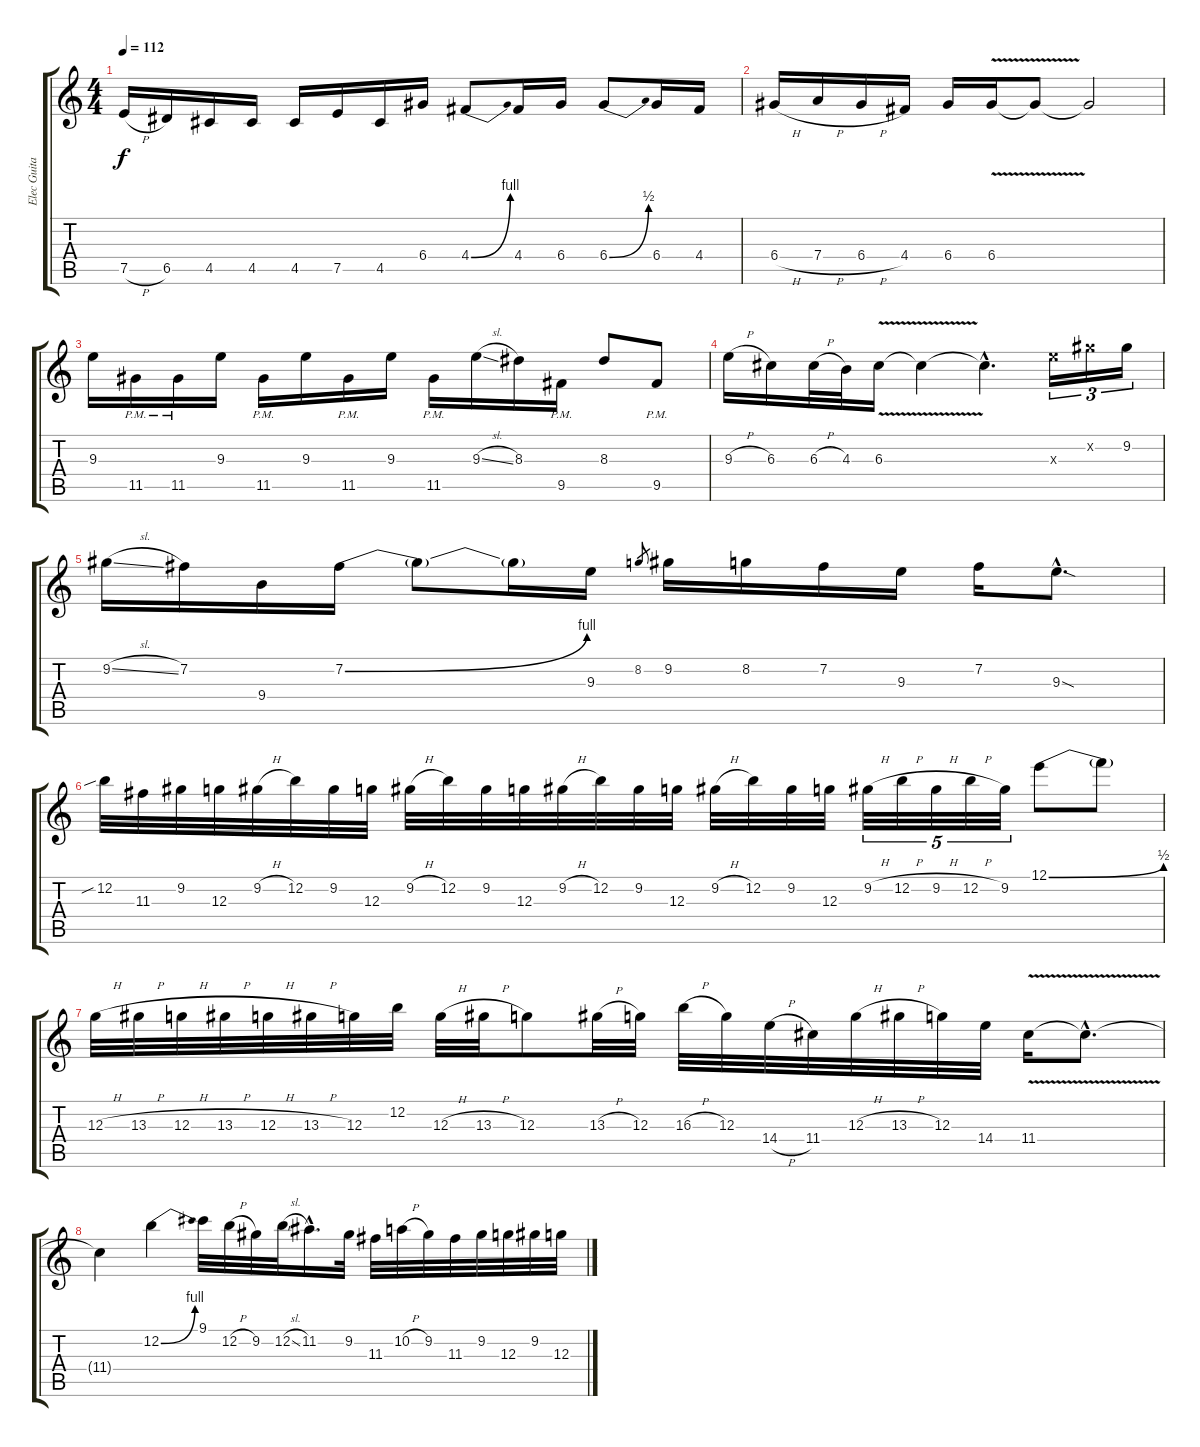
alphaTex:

\track ("Elec Guitar 2" "Elec Guita") {instrument distortionguitar}
\staff {score tabs}
\tuning (E4 B3 G3 D3 A2 E2) {hide}
\ts (4 4)
\tempo 112
\clef g2
\ks c
7.5{h}.16{dy f} 6.5.16 4.5.16 4.5.16 4.5.16 7.5.16 4.5.16 6.4.16 4.4{be (bend 0 0 60 4)}.8 4.4.16 6.4.16 6.4{be (bend 0 0 60 2)}.8 6.4.16 4.4.16 |
6.4{h}.16 7.4{h}.16 6.4{h}.16 4.4.16 6.4.16 6.4{v}.16 6.4{t}.8 6.4{t}.2 |
9.3.16 11.5{pm}.16 11.5{pm}.16 9.3.16 11.5{pm}.16 9.3.16 11.5{pm}.16 9.3.16 11.5{pm}.16 9.3{sl}.16 8.3.16 9.5{pm}.16 8.3.8 9.5{pm}.8 |
9.3{h}.16 6.3.16 6.3{h}.32 4.3.32 6.3{v}.16 6.3{t}.4 6.3{hac t}.4{d} 9.3{x}.16{tu (3 2)} 9.2{x}.16{tu (3 2)} 9.2.16{tu (3 2)} |
9.2{sl}.16 7.2.16 9.4.16 7.2{be (bend 0 0 60 4)}.16 7.2{t}.8 7.2{t}.16 9.3.16 8.2.8{gr} 9.2.16 8.2.16 7.2.16 9.3.16 7.2.16 9.3{sod hac}.8{d} |
12.2{sib}.32 11.3.32 9.2.32 12.3.32 9.2{h}.32 12.2.32 9.2.32 12.3.32 9.2{h}.32 12.2.32 9.2.32 12.3.32 9.2{h}.32 12.2.32 9.2.32 12.3.32 9.2{h}.32 12.2.32 9.2.32 12.3.32 9.2{h}.32{tu (5 4)} 12.2{h}.32{tu (5 4)} 9.2{h}.32{tu (5 4)} 12.2{h}.32{tu (5 4)} 9.2.32{tu (5 4)} 12.1{be (bend 0 0 60 2)}.8 12.1{t}.8 |
12.3{h}.32 13.3{h}.32 12.3{h}.32 13.3{h}.32 12.3{h}.32 13.3{h}.32 12.3.32 12.2.32 12.3{h}.32 13.3{h}.32 12.3.8 13.3{h}.32 12.3.32 16.3{h}.32 12.3.32 14.4{h}.32 11.4.32 12.3{h}.32 13.3{h}.32 12.3.32 14.4.32 11.4{v}.16 11.4{hac t}.8{d} |
11.4{t}.4 12.2{be (bend 0 0 60 4)}.4 9.1.32 12.2{h}.32 9.2.32 12.2{sl}.32 11.2{hac}.16{d} 9.2.32 11.3.32 10.2{h}.32 9.2.32 11.3.32 9.2.32 12.3.32 9.2.32 12.3{h}.32
